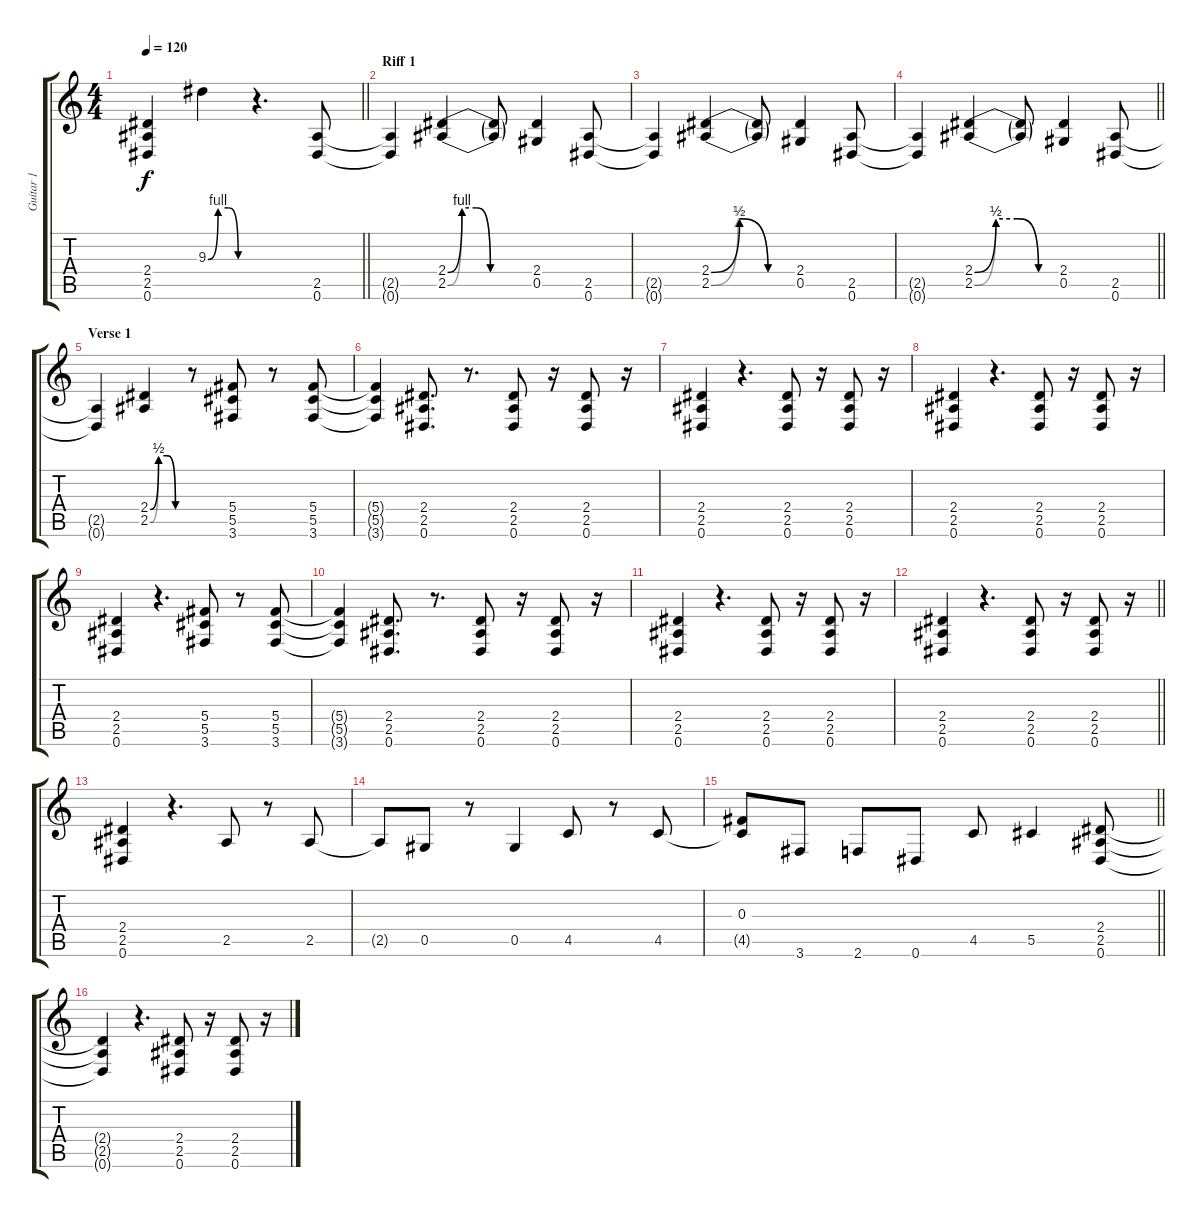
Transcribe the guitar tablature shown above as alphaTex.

\track ("Guitar 1" "Guitar 1") {instrument overdrivenguitar}
\staff {score tabs}
\tuning (Eb4 Bb3 Gb3 Db3 Ab2 Eb2) {hide}
\ts (4 4)
\tempo 120
\clef g2
\barLineRight lightlight
\ks c
(2.4{t} 2.5{t} 0.6{t}).4{dy f} 9.3{be (custom 0 0 15 4 30 4 45 0 60 0)}.4 r.4{d} (2.5 0.6).8 |
\section ("" "Riff 1")
(2.5{t} 0.6{t}).4 (2.4{be (custom 0 0 10 4 20 4 30 0 60 0)} 2.5{be (custom 0 0 10 4 20 4 30 0 60 0)}).4 (2.4{t} 2.5{t}).8 (2.4 0.5).4 (2.5 0.6).8 |
(2.5{t} 0.6{t}).4 (2.4{be (custom 0 0 20 2 40 0 60 0)} 2.5{be (custom 0 0 19 2 40 0 60 0)}).4 (2.4{t} 2.5{t}).8 (2.4 0.5).4 (2.5 0.6).8 |
\barLineRight lightlight
(2.5{t} 0.6{t}).4 (2.4{be (custom 0 0 15 2 30 2 45 0 60 0)} 2.5{be (custom 0 0 15 2 30 2 45 0 60 0)}).4 (2.4{t} 2.5{t}).8 (2.4 0.5).4 (2.5 0.6).8 |
\section ("" "Verse 1")
(2.5{t} 0.6{t}).4 (2.4{be (custom 0 0 15 2 30 2 45 0 60 0)} 2.5{be (custom 0 0 15 2 30 2 45 0 60 0)}).4 r.8 (5.4 5.5 3.6).8 r.8 (5.4 5.5 3.6).8 |
(5.4{t} 5.5{t} 3.6{t}).4 (2.4 2.5 0.6).8{d} r.8{d} (2.4 2.5 0.6).8 r.16 (2.4 2.5 0.6).8 r.16 |
(2.4 2.5 0.6).4 r.4{d} (2.4 2.5 0.6).8 r.16 (2.4 2.5 0.6).8 r.16 |
(2.4 2.5 0.6).4 r.4{d} (2.4 2.5 0.6).8 r.16 (2.4 2.5 0.6).8 r.16 |
(2.4 2.5 0.6).4 r.4{d} (5.4 5.5 3.6).8 r.8 (5.4 5.5 3.6).8 |
(5.4{t} 5.5{t} 3.6{t}).4 (2.4 2.5 0.6).8{d} r.8{d} (2.4 2.5 0.6).8 r.16 (2.4 2.5 0.6).8 r.16 |
(2.4 2.5 0.6).4 r.4{d} (2.4 2.5 0.6).8 r.16 (2.4 2.5 0.6).8 r.16 |
\barLineRight lightlight
(2.4 2.5 0.6).4 r.4{d} (2.4 2.5 0.6).8 r.16 (2.4 2.5 0.6).8 r.16 |
(2.4 2.5 0.6).4 r.4{d} 2.5.8 r.8 2.5.8 |
2.5{t}.8 0.5.8 r.8 0.5.4 4.5.8 r.8 4.5.8 |
\barLineRight lightlight
(0.3 4.5{t}).8 3.6.8 2.6.8 0.6.8 4.5.8 5.5.4 (2.4 2.5 0.6).8 |
(2.4{t} 2.5{t} 0.6{t}).4 r.4{d} (2.4 2.5 0.6).8 r.16 (2.4 2.5 0.6).8 r.16
